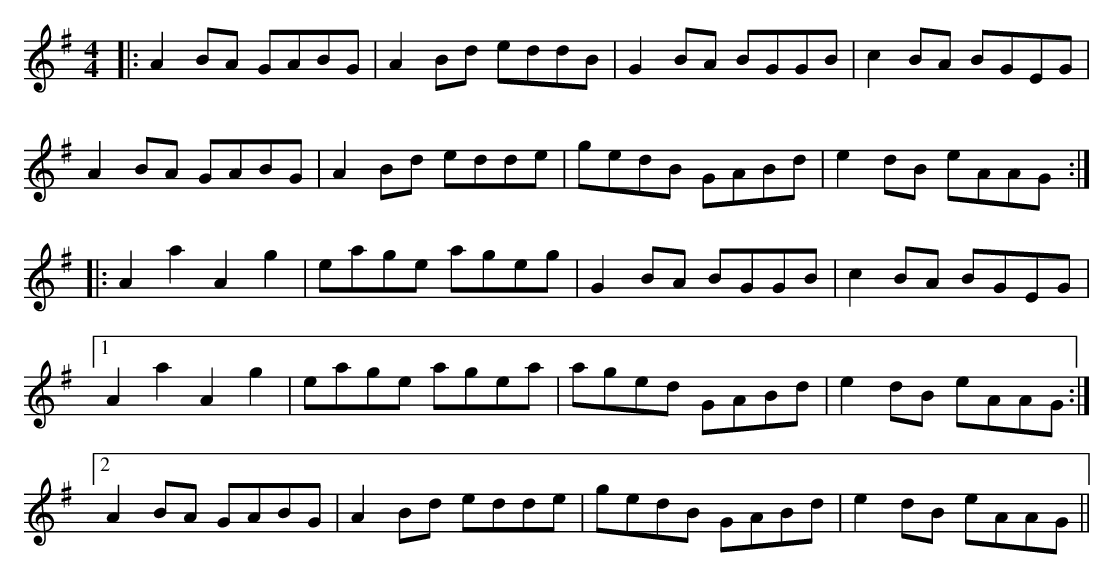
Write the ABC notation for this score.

X:1
M:4/4
K:Ador
|:A2BA GABG|A2Bd eddB|G2BA BGGB|c2BA BGEG|
A2BA GABG|A2Bd edde|gedB GABd|e2dB eAAG:|
|:A2a2 A2g2|eage ageg|G2BA BGGB|c2BA BGEG|
[1A2a2 A2g2|eage agea|aged GABd|e2dB eAAG:|
[2A2BA GABG|A2Bd edde|gedB GABd|e2dB eAAG||
